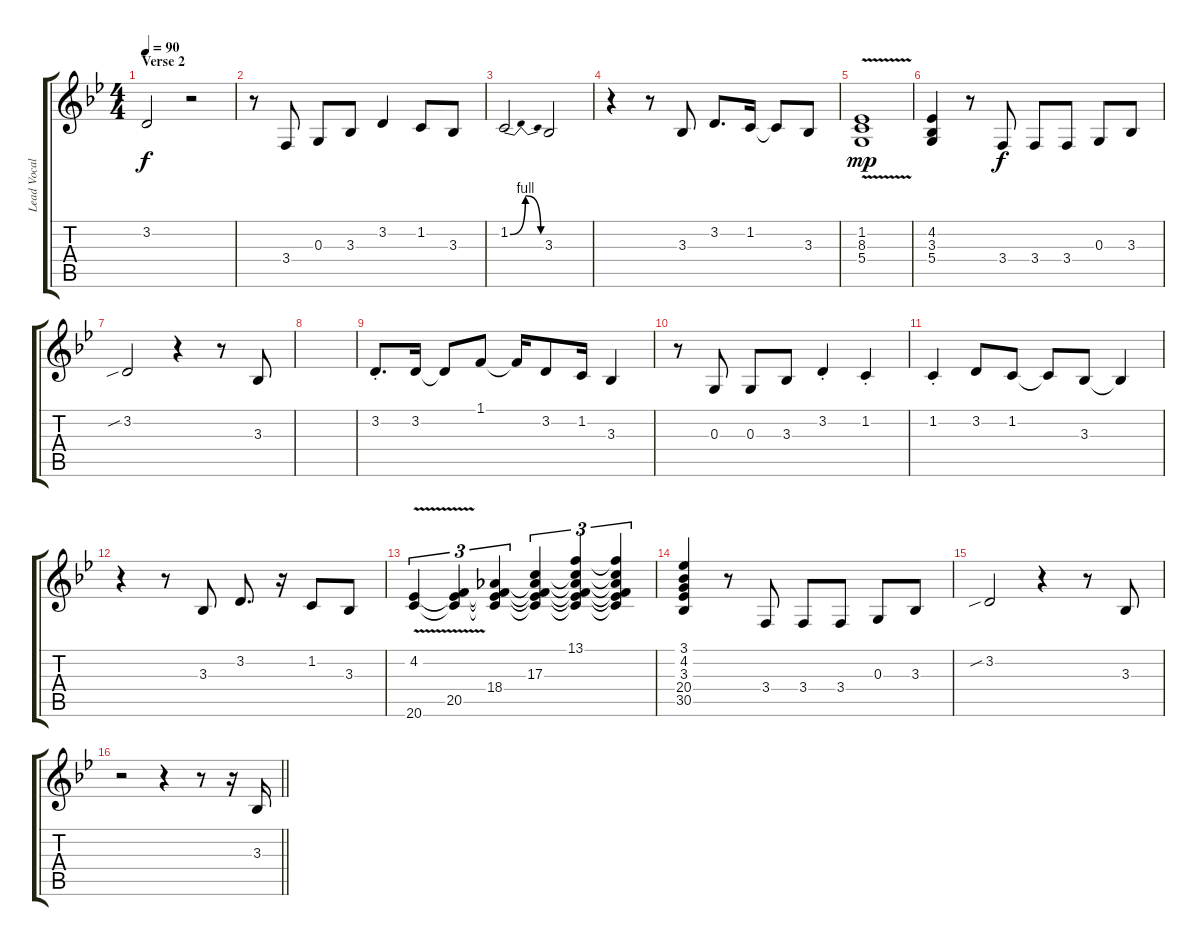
\track ("Lead Vocals" "Lead Vocal") {instrument tenorsax}
\staff {score tabs}
\tuning (E4 B3 G3 D3 A2 E2) {hide}
\ts (4 4)
\section ("" "Verse 2")
\tempo 90
\clef g2
\ks bb
3.2.2{dy f} r.2 |
r.8 3.4.8 0.3.8 3.3.8 3.2.4 1.2.8 3.3.8 |
1.2{be (bendrelease 0 0 30 4 45 4 60 0)}.2 3.3.2 |
r.4 r.8 3.3.8 3.2.8{d} 1.2.16 1.2{t}.8 3.3.8 |
(1.2{v} 8.3{v} 5.4).1{dy mp} |
(4.2 3.3 5.4).4 r.8 3.4.8{dy f} 3.4.8 3.4.8 0.3.8 3.3.8 |
3.2{sib}.2 r.4 r.8 3.3.8 |
|
3.2{st}.8{d} 3.2.16 3.2{t}.8 1.1.8 1.1{t}.16 3.2.8 1.2.16 3.3.4 |
r.8 0.3.8 0.3.8 3.3.8 3.2{st}.4 1.2{st}.4 |
1.2{st}.4 3.2.8 1.2.8 1.2{t}.8 3.3.8 3.3{t}.4 |
r.4 r.8 3.3.8 3.2.8{d} r.16 1.2.8 3.3.8 |
(4.2 20.6{v}).4{tu (3 2)} (4.2{t} 20.5 20.6{t}).4{tu (3 2)} (4.2{t} 18.4 20.5{t} 20.6{t}).4{tu (3 2)} (4.2{t} 17.3 18.4{t} 20.5{t} 20.6{t}).4{tu (3 2)} (13.1 4.2{t} 17.3{t} 18.4{t} 20.5{t} 20.6{t}).4{tu (3 2)} (13.1{t} 4.2{t} 17.3{t} 18.4{t} 20.5{t} 20.6{t}).4{tu (3 2)} |
(3.1 4.2 3.3 20.4 30.5).4 r.8 3.4.8 3.4.8 3.4.8 0.3.8 3.3.8 |
3.2{sib}.2 r.4 r.8 3.3.8 |
\barLineRight lightlight
r.2 r.4 r.8 r.16 3.3.16
